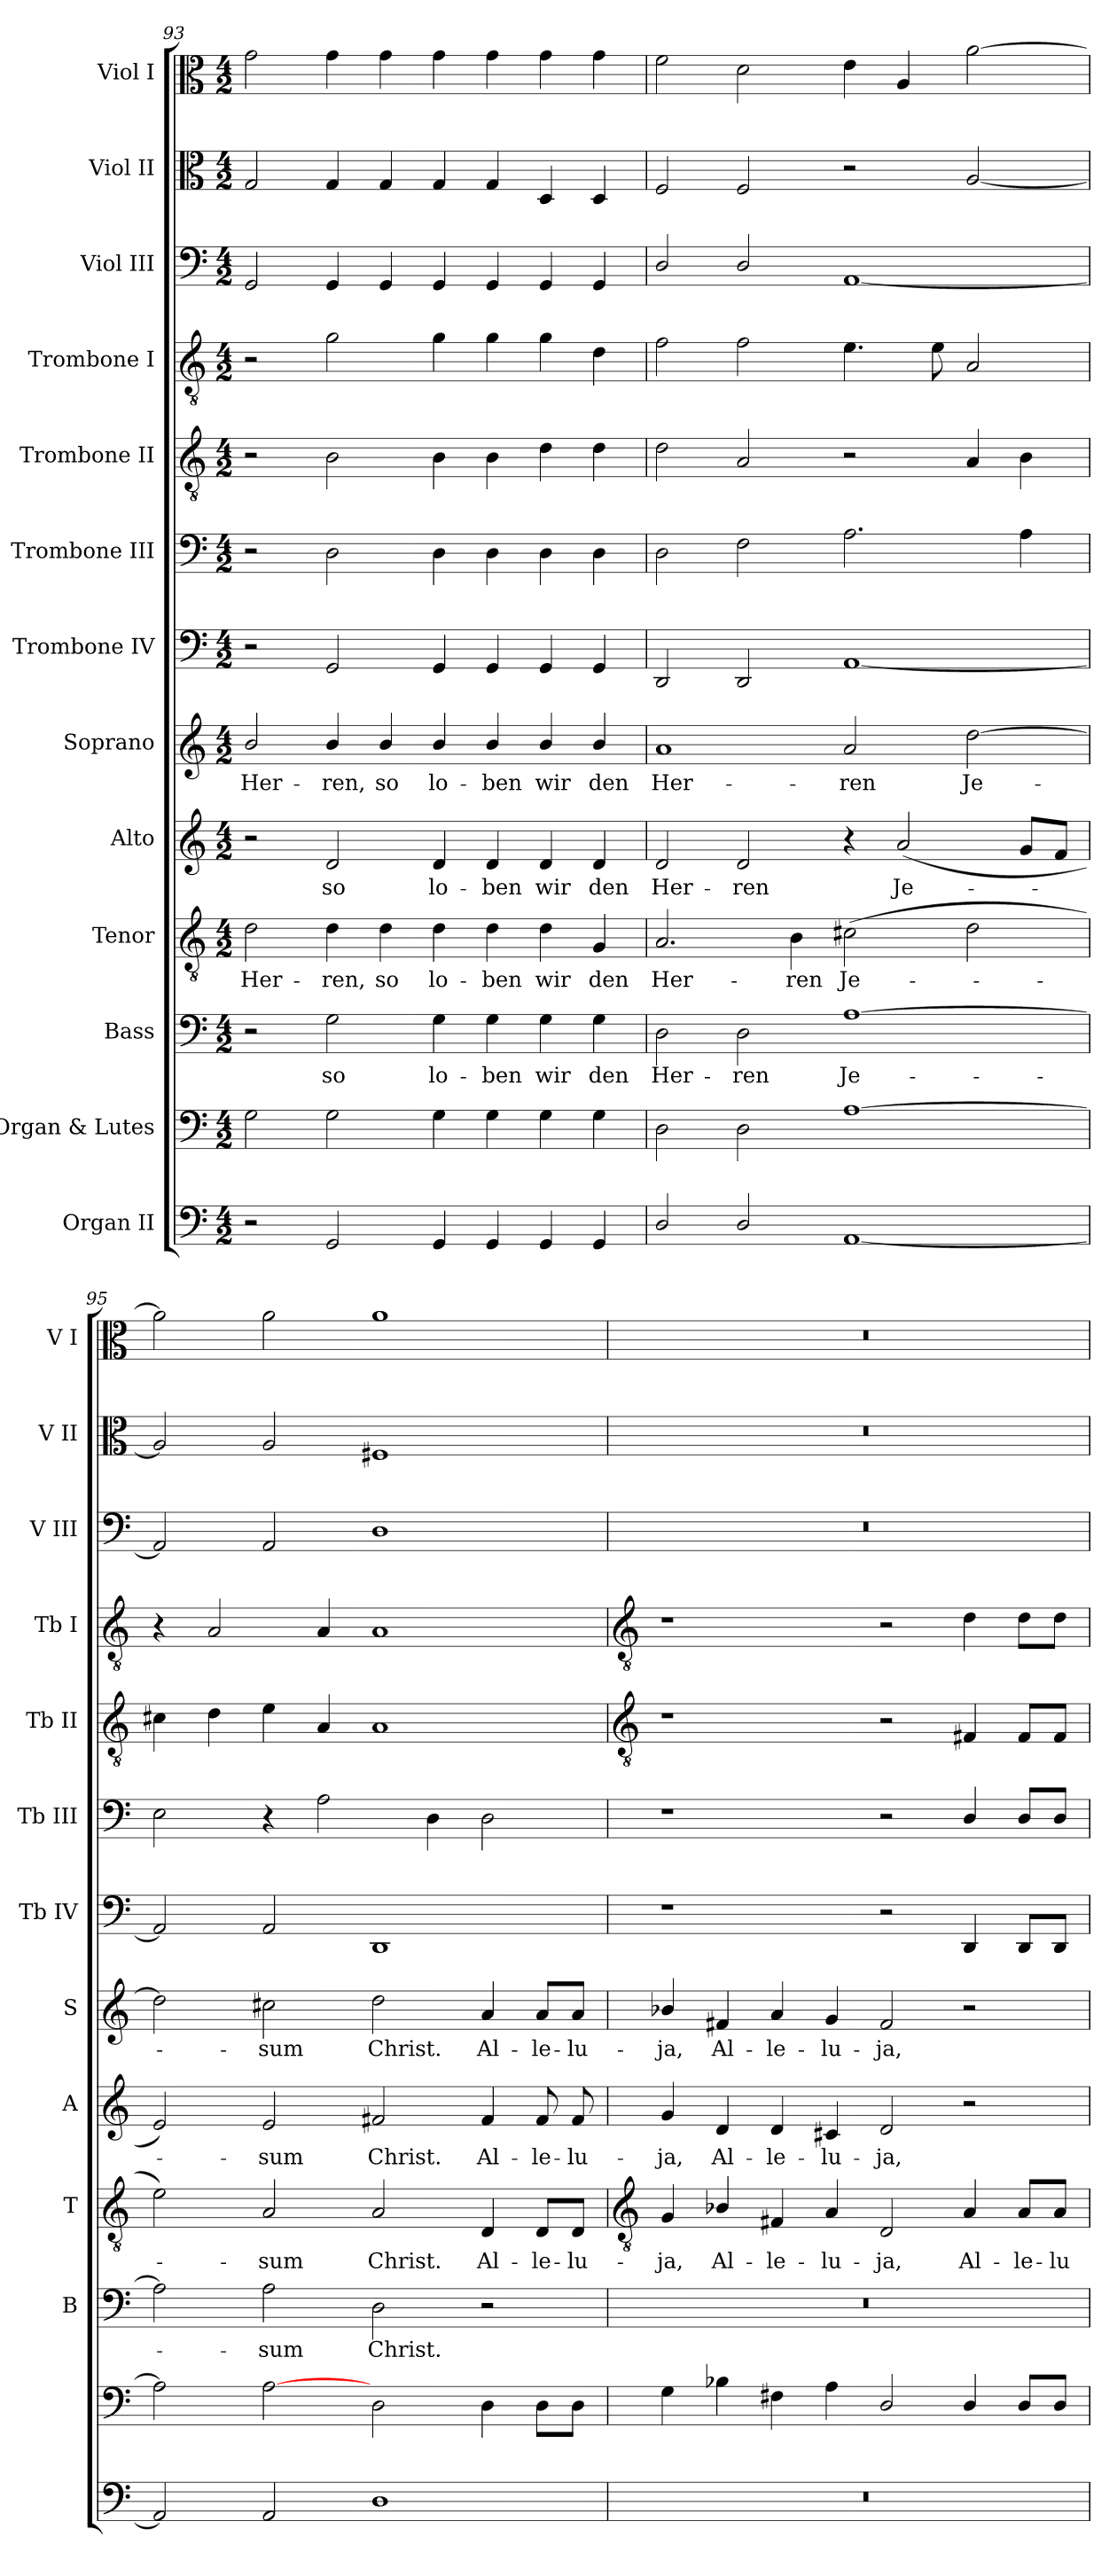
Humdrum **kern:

**kern	**kern	**kern	**text	**kern	**text	**kern	**text	**kern	**text	**kern	**kern	**kern	**kern	**kern	**kern	**kern
*part13	*part12	*part11	*part11	*part10	*part10	*part9	*part9	*part8	*part8	*part7	*part6	*part5	*part4	*part3	*part2	*part1
*staff13	*staff12	*staff11	*staff11	*staff10	*staff10	*staff9	*staff9	*staff8	*staff8	*staff7	*staff6	*staff5	*staff4	*staff3	*staff2	*staff1
*I"Organ II	*I"Organ & Lutes	*I"Bass	*	*I"Tenor	*	*I"Alto	*	*I"Soprano	*	*I"Trombone IV	*I"Trombone III	*I"Trombone II	*I"Trombone I	*I"Viol III	*I"Viol II	*I"Viol I
*	*	*I'B	*	*I'T	*	*I'A	*	*I'S	*	*I'Tb IV	*I'Tb III	*I'Tb II	*I'Tb I	*I'V III	*I'V II	*I'V I
*clefF4	*clefF4	*clefF4	*	*clefGv2	*	*clefG2	*	*clefG2	*	*clefF4	*clefF4	*clefGv2	*clefGv2	*clefF4	*clefC3	*clefC3
*k[]	*k[]	*k[]	*	*k[]	*	*k[]	*	*k[]	*	*k[]	*k[]	*k[]	*k[]	*k[]	*k[]	*k[]
*C:	*C:	*C:	*	*C:	*	*C:	*	*C:	*	*C:	*C:	*C:	*C:	*C:	*C:	*C:
*M4/2	*M4/2	*M4/2	*	*M4/2	*	*M4/2	*	*M4/2	*	*M4/2	*M4/2	*M4/2	*M4/2	*M4/2	*M4/2	*M4/2
=93	=93	=93	=93	=93	=93	=93	=93	=93	=93	=93	=93	=93	=93	=93	=93	=93
!	!	!	!	!	!LO:LY:b	!	!	!	!LO:LY:b	!	!	!	!	!	!	!
2r	2G	2r	.	2d	Her-	2r	.	2b/	Her-	2r	2r	2r	2r	2GG	2G	2g
!	!	!	!LO:LY:b	!	!LO:LY:b	!	!LO:LY:b	!	!LO:LY:b	!	!	!	!	!	!	!
2GG	2G	2G	so	4d	-ren,	2d	so	4b/	-ren,	2GG	2D	2B	2g	4GG	4G	4g
!	!	!	!	!	!LO:LY:b	!	!	!	!LO:LY:b	!	!	!	!	!	!	!
.	.	.	.	4d	so	.	.	4b/	so	.	.	.	.	4GG	4G	4g
!	!	!	!LO:LY:b	!	!LO:LY:b	!	!LO:LY:b	!	!LO:LY:b	!	!	!	!	!	!	!
4GG	4G	4G	lo-	4d	lo-	4d	lo-	4b/	lo-	4GG	4D	4B	4g	4GG	4G	4g
!	!	!	!LO:LY:b	!	!LO:LY:b	!	!LO:LY:b	!	!LO:LY:b	!	!	!	!	!	!	!
4GG	4G	4G	-ben	4d	-ben	4d	-ben	4b/	-ben	4GG	4D	4B	4g	4GG	4G	4g
!	!	!	!LO:LY:b	!	!LO:LY:b	!	!LO:LY:b	!	!LO:LY:b	!	!	!	!	!	!	!
4GG	4G	4G	wir	4d	wir	4d	wir	4b/	wir	4GG	4D	4d	4g	4GG	4D	4g
!	!	!	!LO:LY:b	!	!LO:LY:b	!	!LO:LY:b	!	!LO:LY:b	!	!	!	!	!	!	!
4GG	4G	4G	den	4G	den	4d	den	4b/	den	4GG	4D	4d	4d	4GG	4D	4g
=94	=94	=94	=94	=94	=94	=94	=94	=94	=94	=94	=94	=94	=94	=94	=94	=94
!	!	!	!LO:LY:b	!	!LO:LY:b	!	!LO:LY:b	!	!LO:LY:b	!	!	!	!	!	!	!
2D/	2D	2D	Her-	2.A	Her-	2d	Her-	1a	Her-	2DD	2D	2d	2f	2D/	2F	2f
!	!	!	!LO:LY:b	!	!	!	!LO:LY:b	!	!	!	!	!	!	!	!	!
2D/	2D	2D	-ren	.	.	2d	-ren	.	.	2DD	2F	2A	2f	2D/	2F	2d
!	!	!	!	!	!LO:LY:b	!	!	!	!	!	!	!	!	!	!	!
.	.	.	.	4B	-ren	.	.	.	.	.	.	.	.	.	.	.
!	!	!	!LO:LY:b	!	!LO:LY:b	!	!	!	!LO:LY:b	!	!	!	!	!	!	!
[1AA	[1A	[1A	Je-	(>2c#X	Je-	4r	.	2a	-ren	[1AA	2.A	2r	4.e	[1AA	2r	4e
!	!	!	!	!	!	!	!LO:LY:b	!	!	!	!	!	!	!	!	!
.	.	.	.	.	.	(<2a	Je-	.	.	.	.	.	.	.	.	4A
.	.	.	.	.	.	.	.	.	.	.	.	.	8e	.	.	.
!	!	!	!	!	!	!	!	!	!LO:LY:b	!	!	!	!	!	!	!
.	.	.	.	2d	.	.	.	[2dd	Je-	.	.	4A	2A	.	[2A	[2a
.	.	.	.	.	.	8gL	.	.	.	.	4A	4B	.	.	.	.
.	.	.	.	.	.	8fJ	.	.	.	.	.	.	.	.	.	.
=95	=95	=95	=95	=95	=95	=95	=95	=95	=95	=95	=95	=95	=95	=95	=95	=95
!	!	!	!LO:LY:b	!	!	!	!	!	!	!	!	!	!	!	!	!
2AA]	2A]	2A]	.	2e)	.	2e)	.	2dd]	.	2AA]	2E	4c#X	4r	2AA]	2A]	2a]
.	.	.	.	.	.	.	.	.	.	.	.	4d	2A	.	.	.
!	!	!	!LO:LY:b	!	!LO:LY:b	!	!LO:LY:b	!	!LO:LY:b	!	!	!	!	!	!	!
2AA	[2A	2A	sum	2A	sum	2e	sum	2cc#X	sum	2AA	4r	4e	.	2AA	2A	2a
.	.	.	.	.	.	.	.	.	.	.	2A	4A	4A	.	.	.
!	!	!	!LO:LY:b	!	!LO:LY:b	!	!LO:LY:b	!	!LO:LY:b	!	!	!	!	!	!	!
1D	2D	2D	Christ.	2A	Christ.	2f#X	Christ.	2dd	Christ.	1DD	.	1A	1A	1D	1F#X	1a
.	.	.	.	.	.	.	.	.	.	.	4D	.	.	.	.	.
!	!	!	!	!	!LO:LY:b	!	!LO:LY:b	!	!LO:LY:b	!	!	!	!	!	!	!
.	4D	2r	.	4D	Al-	4f#	Al-	4a	Al-	.	2D	.	.	.	.	.
!	!	!	!	!	!LO:LY:b	!	!LO:LY:b	!	!LO:LY:b	!	!	!	!	!	!	!
.	8DL	.	.	8D/L	-le-	8f#	-le-	8a/L	-le-	.	.	.	.	.	.	.
!	!	!	!	!	!LO:LY:b	!	!LO:LY:b	!	!LO:LY:b	!	!	!	!	!	!	!
.	8DJ	.	.	8D/J	-lu-	8f#	-lu-	8a/J	-lu-	.	.	.	.	.	.	.
!!LO:LB:g=z
=96	=96	=96	=96	=96	=96	=96	=96	=96	=96	=96	=96	=96	=96	=96	=96	=96
*	*	*	*	*clefGv2	*	*	*	*	*	*	*	*clefGv2	*clefGv2	*	*	*
!	!	!	!	!	!LO:LY:b	!	!LO:LY:b	!	!LO:LY:b	!	!	!	!	!	!	!
0r	4G	0r	.	4G	-ja,	4g	-ja,	4b-X/	-ja,	1r	1r	1r	1r	0r	0r	0r
!	!	!	!	!	!LO:LY:b	!	!LO:LY:b	!	!LO:LY:b	!	!	!	!	!	!	!
.	4B-X	.	.	4B-X/	Al-	4d	Al-	4f#X	Al-	.	.	.	.	.	.	.
!	!	!	!	!	!LO:LY:b	!	!LO:LY:b	!	!LO:LY:b	!	!	!	!	!	!	!
.	4F#X	.	.	4F#X	-le-	4d	-le-	4a	-le-	.	.	.	.	.	.	.
!	!	!	!	!	!LO:LY:b	!	!LO:LY:b	!	!LO:LY:b	!	!	!	!	!	!	!
.	4A	.	.	4A	-lu-	4c#X	-lu-	4g	-lu-	.	.	.	.	.	.	.
!	!	!	!	!	!LO:LY:b	!	!LO:LY:b	!	!LO:LY:b	!	!	!	!	!	!	!
.	2D/	.	.	2D	-ja,	2d	-ja,	2f#	-ja,	2r	2r	2r	2r	.	.	.
!	!	!	!	!	!LO:LY:b	!	!	!	!	!	!	!	!	!	!	!
.	4D/	.	.	4A	Al-	2r	.	2r	.	4DD	4D/	4F#X	4d	.	.	.
!	!	!	!	!	!LO:LY:b	!	!	!	!	!	!	!	!	!	!	!
.	8D/L	.	.	8A/L	-le-	.	.	.	.	8DDL	8D/L	8F#L	8dL	.	.	.
!	!	!	!	!	!LO:LY:b	!	!	!	!	!	!	!	!	!	!	!
.	8D/J	.	.	8A/J	-lu-	.	.	.	.	8DDJ	8D/J	8F#J	8dJ	.	.	.
=	=	=	=	=	=	=	=	=	=	=	=	=	=	=	=	=
*-	*-	*-	*-	*-	*-	*-	*-	*-	*-	*-	*-	*-	*-	*-	*-	*-
